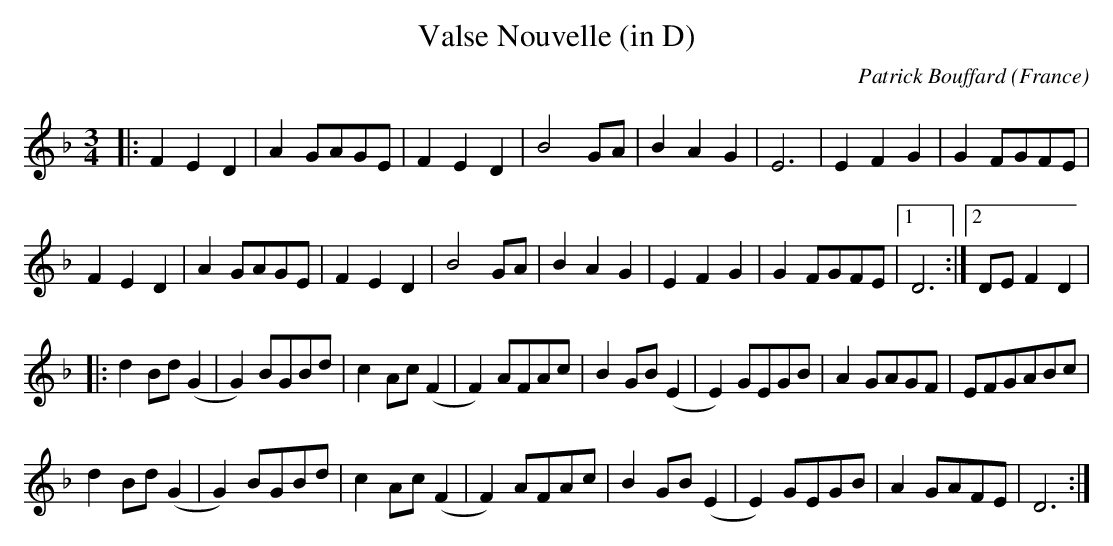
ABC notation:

X:1
T:Valse Nouvelle (in D)
C:Patrick Bouffard
L:1/4
M:3/4
O:France
K:D min
|:FED|AG/2A/2G/2E/2|FED|B2G/2A/2|BAG|E3|EFG|GF/2G/2F/2E/2|
FED|AG/2A/2G/2E/2|FED|B2G/2A/2|BAG|EFG|GF/2G/2F/2E/2|1D3:|2D/2E/2FD|
|:dB/2d/2(G|G) B/2G/2B/2d/2|cA/2c/2(F|F) A/2F/2A/2c/2|BG/2B/2(E|E)G/2E/2G/2B/2|AG/2A/2G/2F/2|E/2F/2G/2A/2B/2c/2|
dB/2d/2(G|G) B/2G/2B/2d/2|cA/2c/2(F|F) A/2F/2A/2c/2|BG/2B/2(E|E)G/2E/2G/2B/2|AG/2A/2F/2E/2|D3:|
